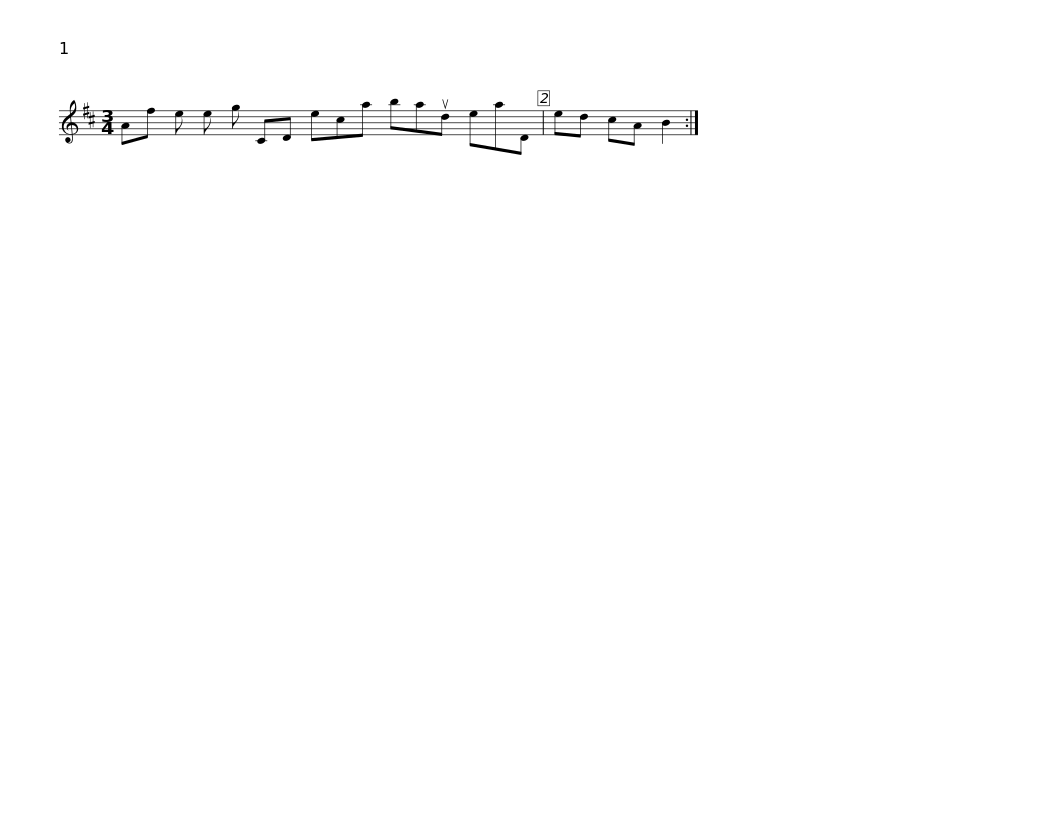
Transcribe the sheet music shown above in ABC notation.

X:1
L:1/8
M:3/4
I:linebreak $
K:Bmin
V:1 treble
V:1
 Af e e g CD eca baud eaD | ed cA B2 :| %2
